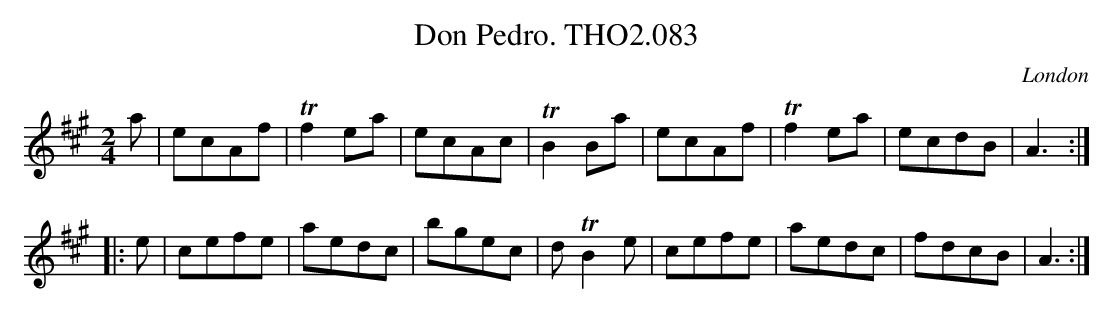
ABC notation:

X:1
T:Don Pedro. THO2.083
O:London
M:2/4
L:1/8
K:A
a|ecAf|Tf2 ea|ecAc|TB2 Ba|ecAf|Tf2 ea|ecdB|A3:|
|:e|cefe|aedc|bgec|d TB2e|cefe|aedc|fdcB|A3:|
